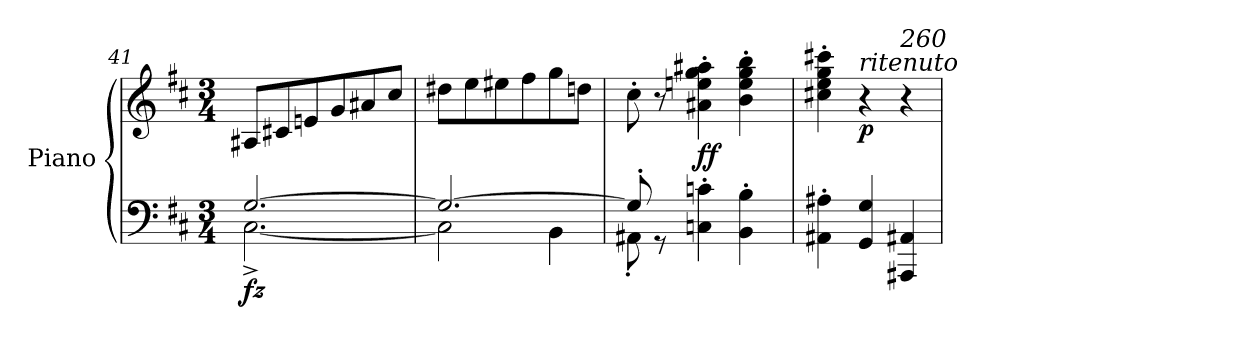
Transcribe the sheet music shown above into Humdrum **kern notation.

**kern	**kern	**dynam
*part1	*part1	*part1
*staff2	*staff1	*staff1/2
*I"Piano	*	*
*I'Pno	*	*
*clefF4	*clefG2	*
*k[f#c#]	*k[f#c#]	*
*M3/4	*M3/4	*
=41	=41	=41
*^	*	*
!	!	!	!LO:DY:b=2
[2.G/	[2.C#^\	8A#X/L	fz
.	.	8c#X/	.
.	.	8en/	.
.	.	8g/	.
.	.	8a#X/	.
.	.	8cc#/J	.
=42	=42	=42	=42
2.G/_	2C#\]	8dd#X\L	.
.	.	8ee\	.
.	.	8ee#X\	.
.	.	8ff#\	.
.	4BB\	8gg\	.
.	.	8ddn\J	.
=43	=43	=43	=43
8G'/]	8AA#X'\	8cc#'\	.
8rGG	2ryy	8r	.
!	!	!	!LO:DY:b
4Cn\' 4cn\'	.	4a#X\' 4een\' 4gg\' 4aa#X\'	ff
4BB\' 4B\'	.	4b\' 4ee\' 4gg\' 4bb\'	.
.	8ryy	.	.
*v	*v	*	*
=44	=44	=44
4AA#X\' 4A#X\'	4cc#X\' 4ee\' 4gg\' 4ccc#X\'	.
!	!LO:TX:a:i:t=ritenuto	!
!	!	!LO:DY:b
4GG/ 4G/	4r	p
!	!LO:TX:a:i:t=260	!
4AAA#X/ 4AA#X/	4r	.
=	=	=
*-	*-	*-
